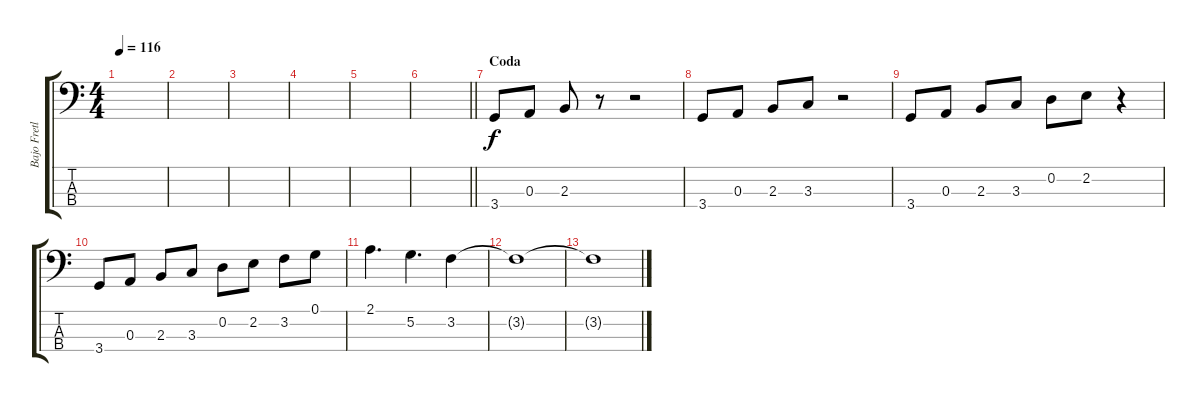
\track ("Bajo Fretless" "Bajo Fretl") {instrument electricbassfinger}
\staff {score tabs}
\tuning (G2 D2 A1 E1) {hide}
\ts (4 4)
\tempo 116
\clef f4
\ks c
|
|
|
|
|
\barLineRight lightlight
|
\section ("" "Coda")
3.4.8 0.3.8 2.3.8 r.8 r.2 |
3.4.8 0.3.8 2.3.8 3.3.8 r.2 |
3.4.8 0.3.8 2.3.8 3.3.8 0.2.8 2.2.8 r.4 |
3.4.8 0.3.8 2.3.8 3.3.8 0.2.8 2.2.8 3.2.8 0.1.8 |
2.1.4{d} 5.2.4{d} 3.2.4 |
3.2{t}.1 |
3.2{t}.1
